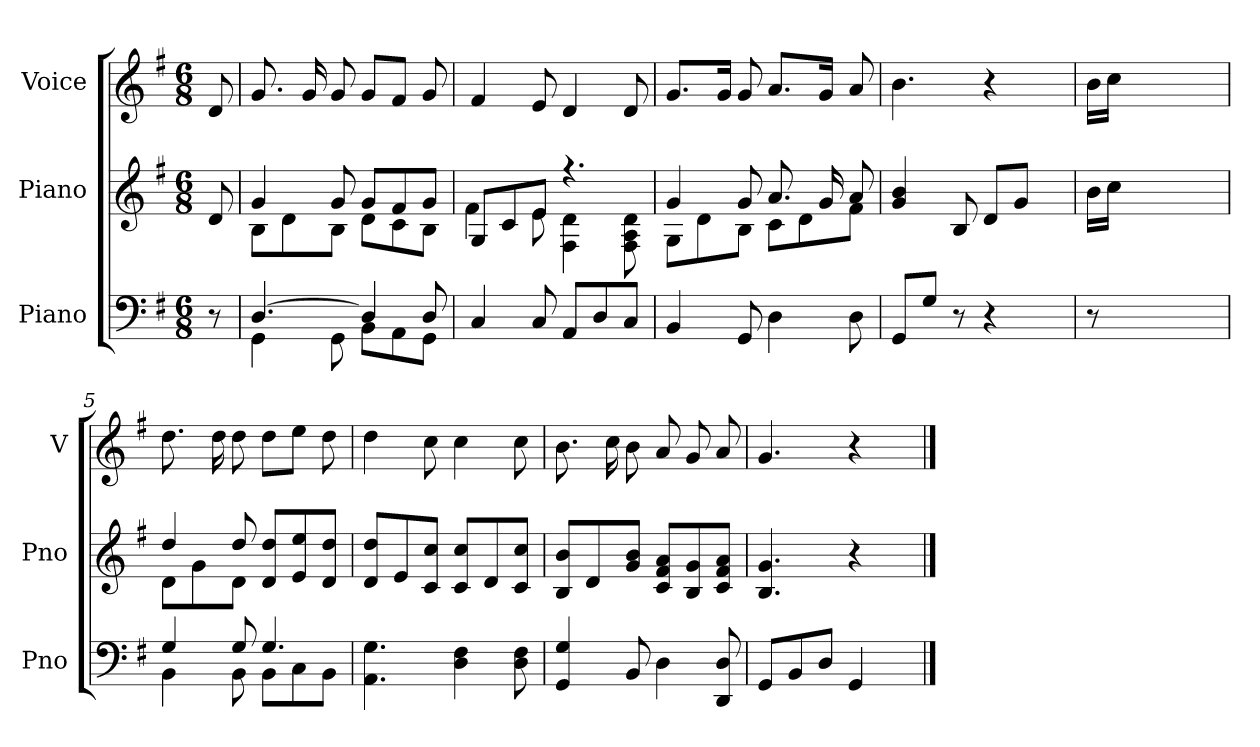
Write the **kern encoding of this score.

**kern	**kern	**kern
*part3	*part2	*part1
*staff3	*staff2	*staff1
*I"Piano	*I"Piano	*I"Voice
*I'Pno	*I'Pno	*I'V
*clefF4	*clefG2	*clefG2
*k[f#]	*k[f#]	*k[f#]
*M6/8	*M6/8	*M6/8
*MM64	*MM64	*MM64
=	=	=
8r	8d/	8d/
=1	=1	=1
*^	*^	*
[4.D/	4GG\	4g/	8B\L	8.g/
.	.	.	8d\	.
.	.	.	.	16g/
.	8GG\	8g/	8B\J	8g/
4D/]	8BB\L	8g/L	8d\L	8g/L
.	8AA\	8f#/	8c\	8f#/J
8D/	8GG\J	8g/J	8B\J	8g/
*v	*v	*	*	*
=2	=2	=2	=2
4C/	8G/L	4f#\	4f#/
.	8c/	.	.
8C/	8e/J	8e\	8e/
8AA/L	4.r	4F#\ 4d\	4d/
8D/	.	.	.
8C/J	.	8F#\ 8A\ 8d\	8d/
=3	=3	=3	=3
4BB/	4g/	8G\L	8.g/L
.	.	8d\	.
.	.	.	16g/Jk
8GG/	8g/	8B\J	8g/
4D\	8.a/	8c\L	8.a/L
.	.	8d\	.
.	16g/	.	16g/Jk
8D\	8a/	8f#\J	8a/
*	*v	*v	*
=4	=4	=4
8GG/L	4g/ 4b/	4.b\
8G/J	.	.
8r	8B/	.
4r	8d/L	4r
.	8g/J	.
8ryy	8ryy	8ryy
=!|	=!|	=!|
8r	16b\LL	16b\LL
.	16cc\JJ	16cc\JJ
2ryy	2ryy	2ryy
8ryy	8ryy	8ryy
!!LO:LB:g=z
=5	=5	=5
*^	*^	*
4G/	4BB\	4dd/	8d\L	8.dd\
.	.	.	8g\	.
.	.	.	.	16dd\
8G/	8BB\	8dd/	8d\J	8dd\
4.G/	8BB\L	8d/ 8dd/L	4.ryy	8dd\L
.	8C\	8e/ 8ee/	.	8ee\J
.	8BB\J	8d/ 8dd/J	.	8dd\
*v	*v	*	*	*
*	*v	*v	*
=6	=6	=6
4.AA\ 4.G\	8d/ 8dd/L	4dd\
.	8e/	.
.	8c/ 8cc/J	8cc\
4D\ 4F#\	8c/ 8cc/L	4cc\
.	8d/	.
8D\ 8F#\	8c/ 8cc/J	8cc\
=7	=7	=7
4GG/ 4G/	8B/ 8b/L	8.b\
.	8d/	.
.	.	16cc\
8BB/	8g/ 8b/J	8b\
4D\	8c/ 8f#/ 8a/L	8a/
.	8B/ 8g/	8g/
8DD/ 8D/	8c/ 8f#/ 8a/J	8a/
=8	=8	=8
8GG/L	4.B/ 4.g/	4.g/
8BB/	.	.
8D/J	.	.
4GG/	4r	4r
8ryy	8ryy	8ryy
==	==	==
*-	*-	*-
